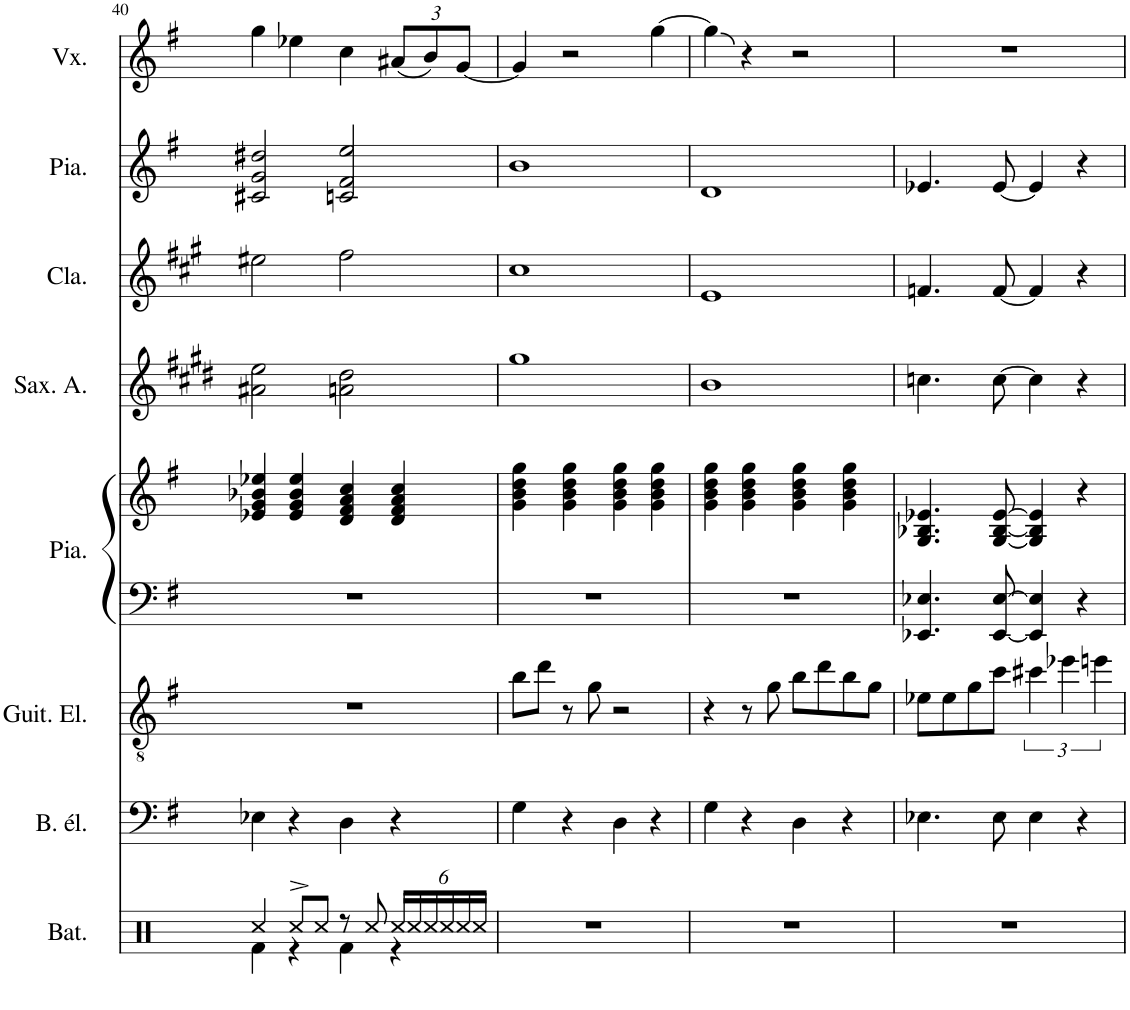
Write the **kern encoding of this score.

**kern	**kern	**kern	**kern	**kern	**kern	**kern	**kern	**kern
*part8	*part7	*part6	*part5	*part5	*part4	*part3	*part2	*part1
*staff9	*staff8	*staff7	*staff6	*staff5	*staff4	*staff3	*staff2	*staff1
*I"Batterie	*I"Basse électrique	*I"Guitare électrique	*I"Piano	*	*I"Saxophone Alto	*I"Clarinette	*I"Piano	*I"Voix
*I'Bat.	*I'B. él.	*I'Guit. El.	*I'Pia.	*	*I'Sax. A.	*I'Cla.	*I'Pia.	*I'Vx.
!!LO:PB:g=z
*clefX	*clefF4	*clefGv2	*clefF4	*clefG2	*clefG2	*clefG2	*clefG2	*clefG2
*	*Trd7c12	*	*	*	*Trd5c9	*Trd1c2	*	*
*k[]	*k[f#]	*k[f#]	*k[f#]	*k[f#]	*k[f#c#g#d#]	*k[f#c#g#]	*k[f#]	*k[f#]
*M4/4	*M4/4	*M4/4	*M4/4	*M4/4	*M4/4	*M4/4	*M4/4	*M4/4
*met(c)	*met(c)	*met(c)	*met(c)	*met(c)	*met(c)	*met(c)	*met(c)	*met(c)
=40	=40	=40	=40	=40	=40	=40	=40	=40
*^	*	*	*	*	*	*	*	*
4Rcc/	4Rf\	4E-X\	1r	1r	4e-X/ 4g/ 4b-X/ 4ee-X/	2a#X\ 2ee\	2ee#X\	2c#X/ 2g/ 2dd#X/	4gg\
8Rcc^/L	4r	4r	.	.	4e-/ 4g/ 4b-/ 4ee-/	.	.	.	4ee-X\
8Rcc/J	.	.	.	.	.	.	.	.	.
8r	4Rf\	4D\	.	.	4d/ 4f#/ 4a/ 4cc/	2an\ 2dd#\	2ff#\	2cn/ 2f#/ 2ee/	4cc\
8Rcc/	.	.	.	.	.	.	.	.	.
*Xbrackettup	*	*	*	*	*	*	*	*	*Xbrackettup
24Rcc/LL	4r	4r	.	.	4d/ 4f#/ 4a/ 4cc/	.	.	.	(12a#X/L
24Rcc/	.	.	.	.	.	.	.	.	.
24Rcc/	.	.	.	.	.	.	.	.	12b/)
24Rcc/	.	.	.	.	.	.	.	.	.
24Rcc/	.	.	.	.	.	.	.	.	[12g/J
24Rcc/JJ	.	.	.	.	.	.	.	.	.
*v	*v	*	*	*	*	*	*	*	*
=41	=41	=41	=41	=41	=41	=41	=41	=41
1r	4G\	8b\L	1r	4g\ 4b\ 4dd\ 4gg\	1gg#	1cc#	1b	4g/]
.	.	8dd\J	.	.	.	.	.	.
.	4r	8r	.	4g\ 4b\ 4dd\ 4gg\	.	.	.	2r
.	.	8g\	.	.	.	.	.	.
.	4D\	2r	.	4g\ 4b\ 4dd\ 4gg\	.	.	.	.
.	4r	.	.	4g\ 4b\ 4dd\ 4gg\	.	.	.	[4gg\
=42	=42	=42	=42	=42	=42	=42	=42	=42
1r	4G\	4r	1r	4g\ 4b\ 4dd\ 4gg\	1b	1e	1d	4gg\]
.	4r	8r	.	4g\ 4b\ 4dd\ 4gg\	.	.	.	4r
.	.	8g\	.	.	.	.	.	.
.	4D\	8b\L	.	4g\ 4b\ 4dd\ 4gg\	.	.	.	2r
.	.	8dd\	.	.	.	.	.	.
.	4r	8b\	.	4g\ 4b\ 4dd\ 4gg\	.	.	.	.
.	.	8g\J	.	.	.	.	.	.
=43	=43	=43	=43	=43	=43	=43	=43	=43
1r	4.E-X\	8e-X\L	4.EE-X/ 4.E-X/	4.G/ 4.B-X/ 4.e-X/	4.ccn\	4.fn/	4.e-X/	1r
.	.	8e-\	.	.	.	.	.	.
.	.	8g\	.	.	.	.	.	.
.	8E-\	8cc\J	[8EE-/ [8E-/	[8G/ [8B-/ [8e-/	[8cc\	[8f/	[8e-/	.
.	4E-\	6cc#X\	4EE-/] 4E-/]	4G/] 4B-/] 4e-/]	4cc\]	4f/]	4e-/]	.
.	.	6ee-X\	.	.	.	.	.	.
.	4r	.	4r	4r	4r	4r	4r	.
.	.	6een\	.	.	.	.	.	.
=	=	=	=	=	=	=	=	=
*-	*-	*-	*-	*-	*-	*-	*-	*-
